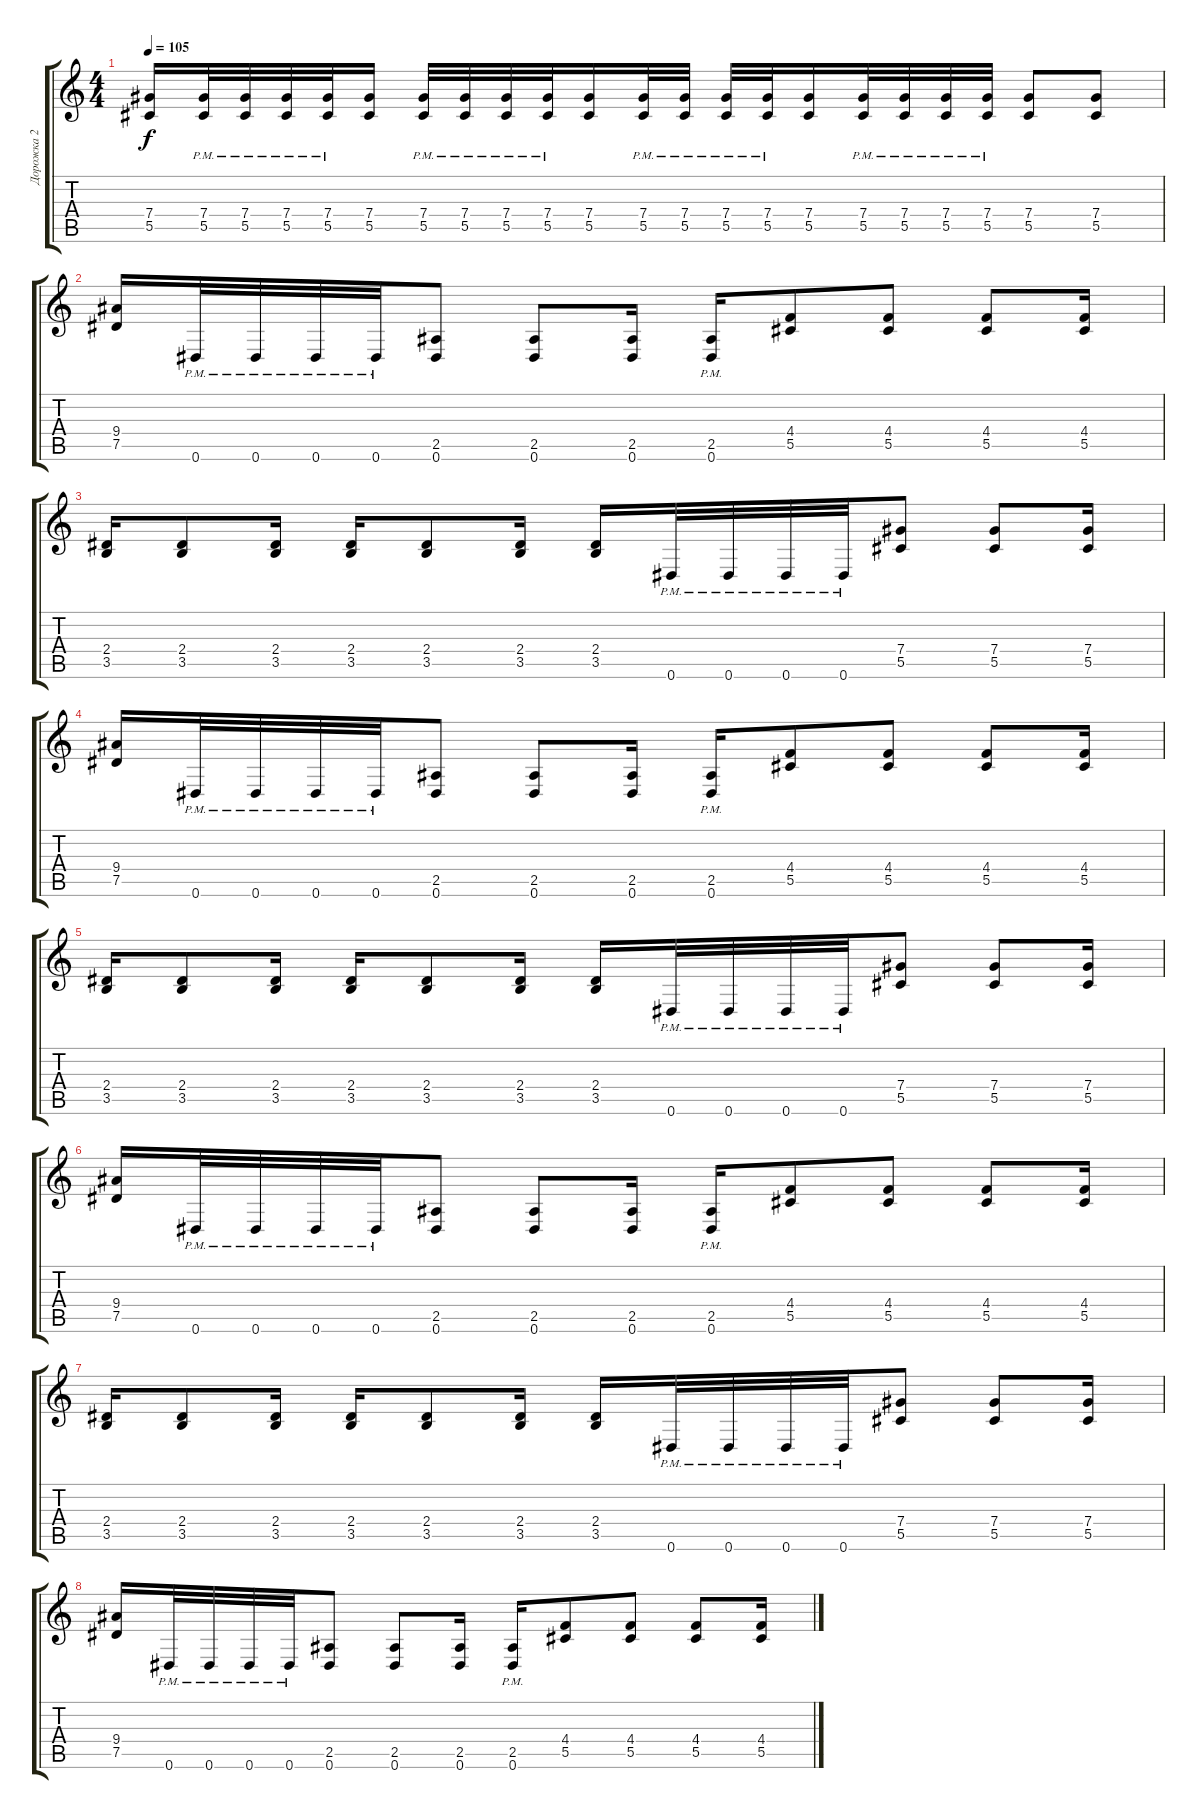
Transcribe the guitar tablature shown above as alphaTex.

\track ("Дорожка 2" "Дорожка 2") {instrument acousticguitarsteel}
\staff {score tabs}
\tuning (Eb4 Bb3 Gb3 Db3 Ab2 Eb2) {hide}
\ts (4 4)
\tempo 105
\clef g2
\ks c
(7.4 5.5).16{dy f} (7.4{pm} 5.5{pm}).32 (7.4{pm} 5.5{pm}).32 (7.4{pm} 5.5{pm}).32 (7.4{pm} 5.5{pm}).32 (7.4 5.5).16 (7.4{pm} 5.5{pm}).32 (7.4{pm} 5.5{pm}).32 (7.4{pm} 5.5{pm}).32 (7.4{pm} 5.5{pm}).32 (7.4 5.5).16 (7.4{pm} 5.5{pm}).32 (7.4{pm} 5.5{pm}).32 (7.4{pm} 5.5{pm}).32 (7.4{pm} 5.5{pm}).32 (7.4 5.5).16 (7.4{pm} 5.5{pm}).32 (7.4{pm} 5.5{pm}).32 (7.4{pm} 5.5{pm}).32 (7.4{pm} 5.5{pm}).32 (7.4 5.5).8 (7.4 5.5).8 |
(9.4 7.5).16 0.6{pm}.32 0.6{pm}.32 0.6{pm}.32 0.6{pm}.32 (2.5 0.6).8 (2.5 0.6).8 (2.5 0.6).16 (2.5{pm} 0.6{pm}).16 (4.4 5.5).8 (4.4 5.5).8 (4.4 5.5).8 (4.4 5.5).16 |
(2.4 3.5).16 (2.4 3.5).8 (2.4 3.5).16 (2.4 3.5).16 (2.4 3.5).8 (2.4 3.5).16 (2.4 3.5).16 0.6{pm}.32 0.6{pm}.32 0.6{pm}.32 0.6{pm}.32 (7.4 5.5).8 (7.4 5.5).8 (7.4 5.5).16 |
(9.4 7.5).16 0.6{pm}.32 0.6{pm}.32 0.6{pm}.32 0.6{pm}.32 (2.5 0.6).8 (2.5 0.6).8 (2.5 0.6).16 (2.5{pm} 0.6{pm}).16 (4.4 5.5).8 (4.4 5.5).8 (4.4 5.5).8 (4.4 5.5).16 |
(2.4 3.5).16 (2.4 3.5).8 (2.4 3.5).16 (2.4 3.5).16 (2.4 3.5).8 (2.4 3.5).16 (2.4 3.5).16 0.6{pm}.32 0.6{pm}.32 0.6{pm}.32 0.6{pm}.32 (7.4 5.5).8 (7.4 5.5).8 (7.4 5.5).16 |
(9.4 7.5).16 0.6{pm}.32 0.6{pm}.32 0.6{pm}.32 0.6{pm}.32 (2.5 0.6).8 (2.5 0.6).8 (2.5 0.6).16 (2.5{pm} 0.6{pm}).16 (4.4 5.5).8 (4.4 5.5).8 (4.4 5.5).8 (4.4 5.5).16 |
(2.4 3.5).16 (2.4 3.5).8 (2.4 3.5).16 (2.4 3.5).16 (2.4 3.5).8 (2.4 3.5).16 (2.4 3.5).16 0.6{pm}.32 0.6{pm}.32 0.6{pm}.32 0.6{pm}.32 (7.4 5.5).8 (7.4 5.5).8 (7.4 5.5).16 |
(9.4 7.5).16 0.6{pm}.32 0.6{pm}.32 0.6{pm}.32 0.6{pm}.32 (2.5 0.6).8 (2.5 0.6).8 (2.5 0.6).16 (2.5{pm} 0.6{pm}).16 (4.4 5.5).8 (4.4 5.5).8 (4.4 5.5).8 (4.4 5.5).16
